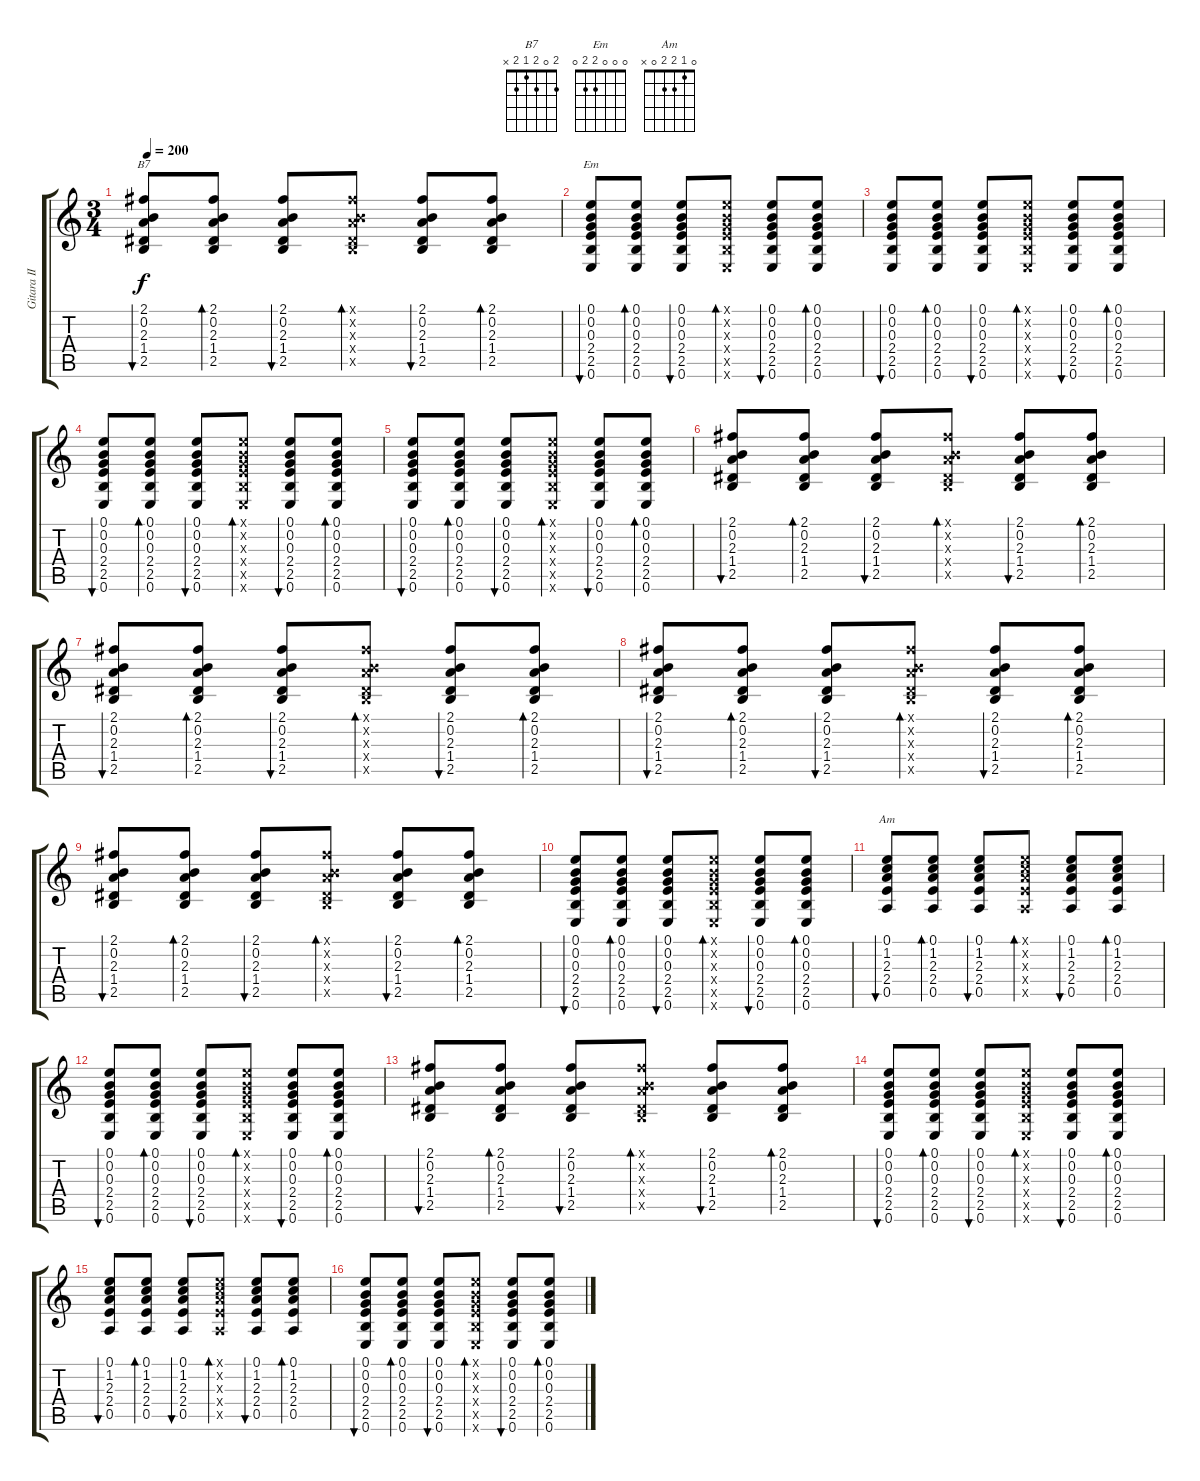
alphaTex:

\track ("Gitara II" "Gitara II") {instrument acousticguitarnylon}
\staff {score tabs}
\tuning (E4 B3 G3 D3 A2 E2) {hide}
\chord ("B7" 2 0 2 1 2 x)
\chord ("Em" 0 0 0 2 2 0)
\chord ("Am" 0 1 2 2 0 x)
\ts (3 4)
\tempo 200
\clef g2
\ks c
(2.1 0.2 2.3 1.4 2.5).8{bu 60 ch "B7" dy f} (2.1 0.2 2.3 1.4 2.5).8{bd 60} (2.1 0.2 2.3 1.4 2.5).8{bu 60} (2.1{x} 0.2{x} 2.3{x} 1.4{x} 2.5{x}).8{bd 60} (2.1 0.2 2.3 1.4 2.5).8{bu 60} (2.1 0.2 2.3 1.4 2.5).8{bd 60} |
(0.1 0.2 0.3 2.4 2.5 0.6).8{bu 30 ch "Em"} (0.1 0.2 0.3 2.4 2.5 0.6).8{bd 30} (0.1 0.2 0.3 2.4 2.5 0.6).8{bu 30} (0.1{x} 0.2{x} 0.3{x} 2.4{x} 2.5{x} 0.6{x}).8{bd 30} (0.1 0.2 0.3 2.4 2.5 0.6).8{bu 30} (0.1 0.2 0.3 2.4 2.5 0.6).8{bd 30} |
(0.1 0.2 0.3 2.4 2.5 0.6).8{bu 30} (0.1 0.2 0.3 2.4 2.5 0.6).8{bd 30} (0.1 0.2 0.3 2.4 2.5 0.6).8{bu 30} (0.1{x} 0.2{x} 0.3{x} 2.4{x} 2.5{x} 0.6{x}).8{bd 30} (0.1 0.2 0.3 2.4 2.5 0.6).8{bu 30} (0.1 0.2 0.3 2.4 2.5 0.6).8{bd 30} |
(0.1 0.2 0.3 2.4 2.5 0.6).8{bu 30} (0.1 0.2 0.3 2.4 2.5 0.6).8{bd 30} (0.1 0.2 0.3 2.4 2.5 0.6).8{bu 30} (0.1{x} 0.2{x} 0.3{x} 2.4{x} 2.5{x} 0.6{x}).8{bd 30} (0.1 0.2 0.3 2.4 2.5 0.6).8{bu 30} (0.1 0.2 0.3 2.4 2.5 0.6).8{bd 30} |
(0.1 0.2 0.3 2.4 2.5 0.6).8{bu 30} (0.1 0.2 0.3 2.4 2.5 0.6).8{bd 30} (0.1 0.2 0.3 2.4 2.5 0.6).8{bu 30} (0.1{x} 0.2{x} 0.3{x} 2.4{x} 2.5{x} 0.6{x}).8{bd 30} (0.1 0.2 0.3 2.4 2.5 0.6).8{bu 30} (0.1 0.2 0.3 2.4 2.5 0.6).8{bd 30} |
(2.1 0.2 2.3 1.4 2.5).8{bu 60} (2.1 0.2 2.3 1.4 2.5).8{bd 60} (2.1 0.2 2.3 1.4 2.5).8{bu 60} (2.1{x} 0.2{x} 2.3{x} 1.4{x} 2.5{x}).8{bd 60} (2.1 0.2 2.3 1.4 2.5).8{bu 60} (2.1 0.2 2.3 1.4 2.5).8{bd 60} |
(2.1 0.2 2.3 1.4 2.5).8{bu 60} (2.1 0.2 2.3 1.4 2.5).8{bd 60} (2.1 0.2 2.3 1.4 2.5).8{bu 60} (2.1{x} 0.2{x} 2.3{x} 1.4{x} 2.5{x}).8{bd 60} (2.1 0.2 2.3 1.4 2.5).8{bu 60} (2.1 0.2 2.3 1.4 2.5).8{bd 60} |
(2.1 0.2 2.3 1.4 2.5).8{bu 60} (2.1 0.2 2.3 1.4 2.5).8{bd 60} (2.1 0.2 2.3 1.4 2.5).8{bu 60} (2.1{x} 0.2{x} 2.3{x} 1.4{x} 2.5{x}).8{bd 60} (2.1 0.2 2.3 1.4 2.5).8{bu 60} (2.1 0.2 2.3 1.4 2.5).8{bd 60} |
(2.1 0.2 2.3 1.4 2.5).8{bu 60} (2.1 0.2 2.3 1.4 2.5).8{bd 60} (2.1 0.2 2.3 1.4 2.5).8{bu 60} (2.1{x} 0.2{x} 2.3{x} 1.4{x} 2.5{x}).8{bd 60} (2.1 0.2 2.3 1.4 2.5).8{bu 60} (2.1 0.2 2.3 1.4 2.5).8{bd 60} |
(0.1 0.2 0.3 2.4 2.5 0.6).8{bu 30} (0.1 0.2 0.3 2.4 2.5 0.6).8{bd 30} (0.1 0.2 0.3 2.4 2.5 0.6).8{bu 30} (0.1{x} 0.2{x} 0.3{x} 2.4{x} 2.5{x} 0.6{x}).8{bd 30} (0.1 0.2 0.3 2.4 2.5 0.6).8{bu 30} (0.1 0.2 0.3 2.4 2.5 0.6).8{bd 30} |
(0.1 1.2 2.3 2.4 0.5).8{bu 60 ch "Am"} (0.1 1.2 2.3 2.4 0.5).8{bd 60} (0.1 1.2 2.3 2.4 0.5).8{bu 60} (0.1{x} 1.2{x} 2.3{x} 2.4{x} 0.5{x}).8{bd 60} (0.1 1.2 2.3 2.4 0.5).8{bu 60} (0.1 1.2 2.3 2.4 0.5).8{bd 60} |
(0.1 0.2 0.3 2.4 2.5 0.6).8{bu 30} (0.1 0.2 0.3 2.4 2.5 0.6).8{bd 30} (0.1 0.2 0.3 2.4 2.5 0.6).8{bu 30} (0.1{x} 0.2{x} 0.3{x} 2.4{x} 2.5{x} 0.6{x}).8{bd 30} (0.1 0.2 0.3 2.4 2.5 0.6).8{bu 30} (0.1 0.2 0.3 2.4 2.5 0.6).8{bd 30} |
(2.1 0.2 2.3 1.4 2.5).8{bu 60} (2.1 0.2 2.3 1.4 2.5).8{bd 60} (2.1 0.2 2.3 1.4 2.5).8{bu 60} (2.1{x} 0.2{x} 2.3{x} 1.4{x} 2.5{x}).8{bd 60} (2.1 0.2 2.3 1.4 2.5).8{bu 60} (2.1 0.2 2.3 1.4 2.5).8{bd 60} |
(0.1 0.2 0.3 2.4 2.5 0.6).8{bu 30} (0.1 0.2 0.3 2.4 2.5 0.6).8{bd 30} (0.1 0.2 0.3 2.4 2.5 0.6).8{bu 30} (0.1{x} 0.2{x} 0.3{x} 2.4{x} 2.5{x} 0.6{x}).8{bd 30} (0.1 0.2 0.3 2.4 2.5 0.6).8{bu 30} (0.1 0.2 0.3 2.4 2.5 0.6).8{bd 30} |
(0.1 1.2 2.3 2.4 0.5).8{bu 60} (0.1 1.2 2.3 2.4 0.5).8{bd 60} (0.1 1.2 2.3 2.4 0.5).8{bu 60} (0.1{x} 1.2{x} 2.3{x} 2.4{x} 0.5{x}).8{bd 60} (0.1 1.2 2.3 2.4 0.5).8{bu 60} (0.1 1.2 2.3 2.4 0.5).8{bd 60} |
(0.1 0.2 0.3 2.4 2.5 0.6).8{bu 30} (0.1 0.2 0.3 2.4 2.5 0.6).8{bd 30} (0.1 0.2 0.3 2.4 2.5 0.6).8{bu 30} (0.1{x} 0.2{x} 0.3{x} 2.4{x} 2.5{x} 0.6{x}).8{bd 30} (0.1 0.2 0.3 2.4 2.5 0.6).8{bu 30} (0.1 0.2 0.3 2.4 2.5 0.6).8{bd 30}
